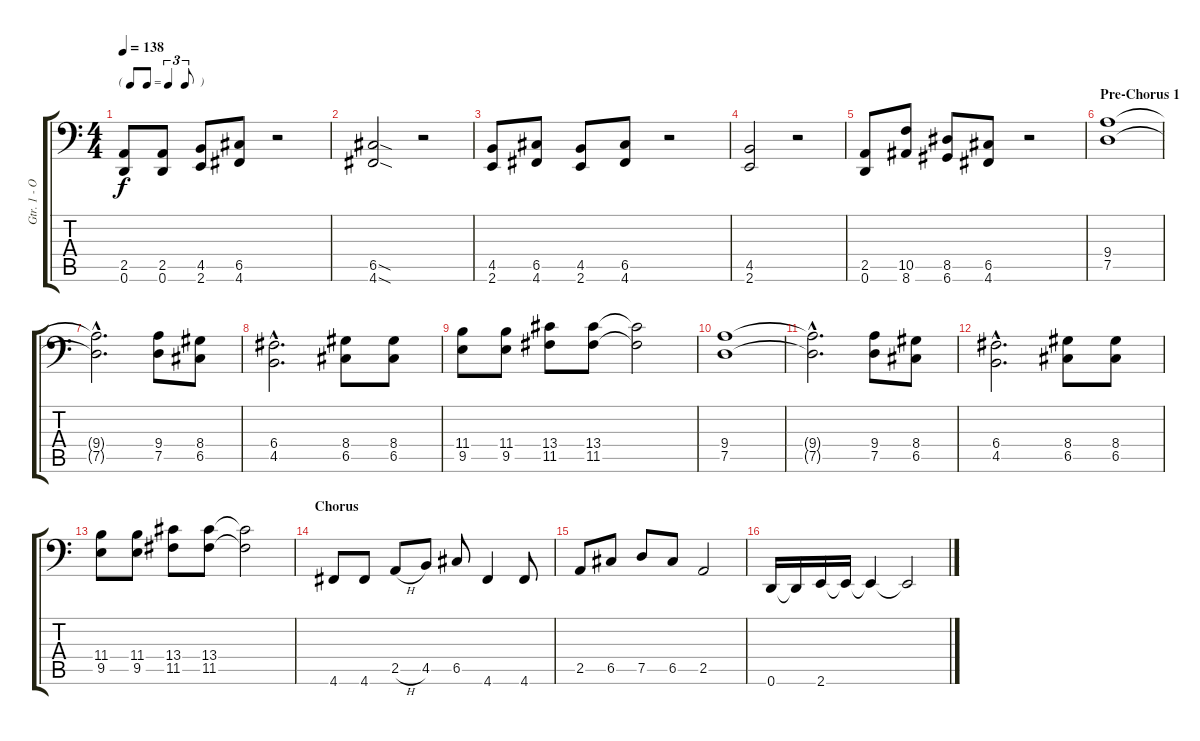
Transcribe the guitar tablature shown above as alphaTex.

\track ("Gtr. 1 - Overdub" "Gtr. 1 - O") {instrument overdrivenguitar}
\staff {score tabs}
\tuning (D3 A2 F2 C2 G1 D1) {hide}
\ts (4 4)
\tf triplet8th
\tempo 138
\clef f4
\ks c
(2.5 0.6).8{dy f} (2.5 0.6).8 (4.5 2.6).8 (6.5 4.6).8 r.2 |
(6.5{sod} 4.6{sod}).2 r.2{volume 10} |
(4.5 2.6).8 (6.5 4.6).8 (4.5 2.6).8 (6.5 4.6).8 r.2 |
(4.5 2.6).2 r.2 |
(2.5 0.6).8 (10.5 8.6).8 (8.5 6.6).8 (6.5 4.6).8 r.2 |
\section ("" "Pre-Chorus 1")
(9.4 7.5).1{volume 12} |
(9.4{hac t} 7.5{hac t}).2{d} (9.4 7.5).8 (8.4 6.5).8 |
(6.4{hac} 4.5{hac}).2{d} (8.4 6.5).8 (8.4 6.5).8 |
(11.4 9.5).8 (11.4 9.5).8 (13.4 11.5).8 (13.4 11.5).8 (13.4{t} 11.5{t}).2 |
(9.4 7.5).1 |
(9.4{hac t} 7.5{hac t}).2{d} (9.4 7.5).8 (8.4 6.5).8 |
(6.4{hac} 4.5{hac}).2{d} (8.4 6.5).8 (8.4 6.5).8 |
(11.4 9.5).8 (11.4 9.5).8 (13.4 11.5).8 (13.4 11.5).8 (13.4{t} 11.5{t}).2 |
\section ("" "Chorus")
4.6.8 4.6.8 2.5{h}.8 4.5.8 6.5.8 4.6.4 4.6.8 |
2.5.8 6.5.8 7.5.8 6.5.8 2.5.2 |
0.6.16 0.6{t}.16 2.6.16 2.6{t}.16 2.6{t}.4 2.6{t}.2
